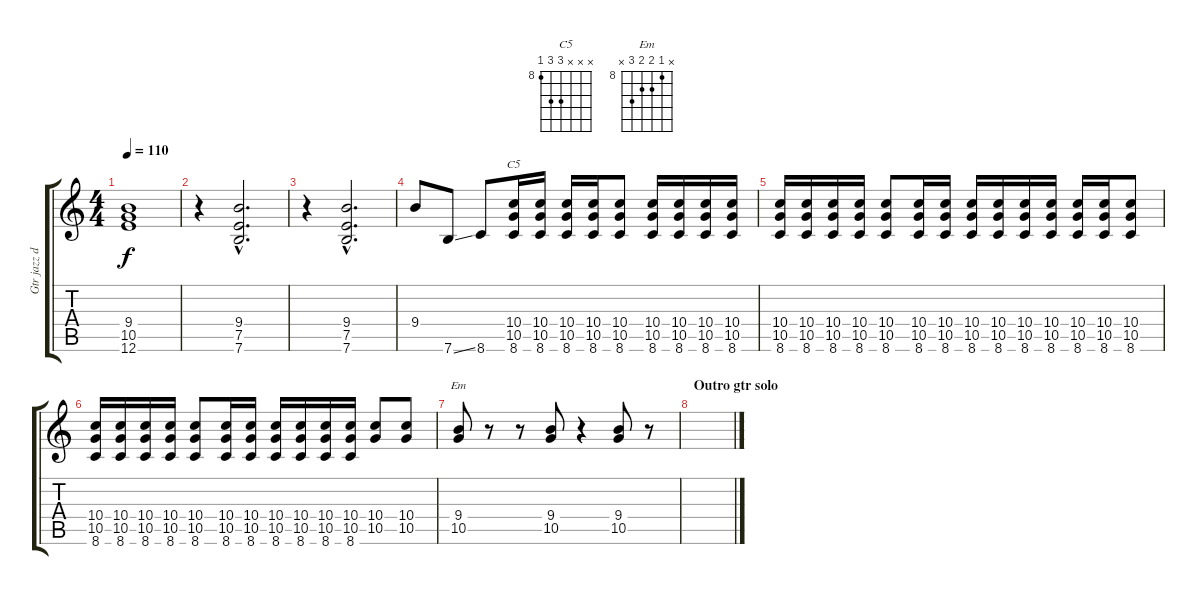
\track ("Gtr jazz disto" "Gtr jazz d") {instrument distortionguitar}
\staff {score tabs}
\tuning (E4 B3 G3 D3 A2 E2) {hide}
\chord ("C5" x x x 10 10 8) {firstfret 8}
\chord ("Em" x 8 9 9 10 x) {firstfret 8}
\ts (4 4)
\tempo 110
\clef g2
\ks c
(9.4{t} 10.5{t} 12.6{t}).1{dy f} |
r.4 (9.4{hac} 7.5{hac} 7.6{hac}).2{d} |
r.4 (9.4{hac} 7.5{hac} 7.6{hac}).2{d} |
9.4.8 7.6{ss}.8 8.6.8 (10.4 10.5 8.6).16{ch "C5"} (10.4 10.5 8.6).16 (10.4 10.5 8.6).16 (10.4 10.5 8.6).16 (10.4 10.5 8.6).8 (10.4 10.5 8.6).16 (10.4 10.5 8.6).16 (10.4 10.5 8.6).16 (10.4 10.5 8.6).16 |
(10.4 10.5 8.6).16 (10.4 10.5 8.6).16 (10.4 10.5 8.6).16 (10.4 10.5 8.6).16 (10.4 10.5 8.6).8 (10.4 10.5 8.6).16 (10.4 10.5 8.6).16 (10.4 10.5 8.6).16 (10.4 10.5 8.6).16 (10.4 10.5 8.6).16 (10.4 10.5 8.6).16 (10.4 10.5 8.6).16 (10.4 10.5 8.6).16 (10.4 10.5 8.6).8 |
(10.4 10.5 8.6).16 (10.4 10.5 8.6).16 (10.4 10.5 8.6).16 (10.4 10.5 8.6).16 (10.4 10.5 8.6).8 (10.4 10.5 8.6).16 (10.4 10.5 8.6).16 (10.4 10.5 8.6).16 (10.4 10.5 8.6).16 (10.4 10.5 8.6).16 (10.4 10.5 8.6).16 (10.4 10.5).8 (10.4 10.5).8 |
(9.4 10.5).8{ch "Em"} r.8 r.8 (9.4 10.5).8 r.4 (9.4 10.5).8 r.8 |
\section ("" "Outro gtr solo")
